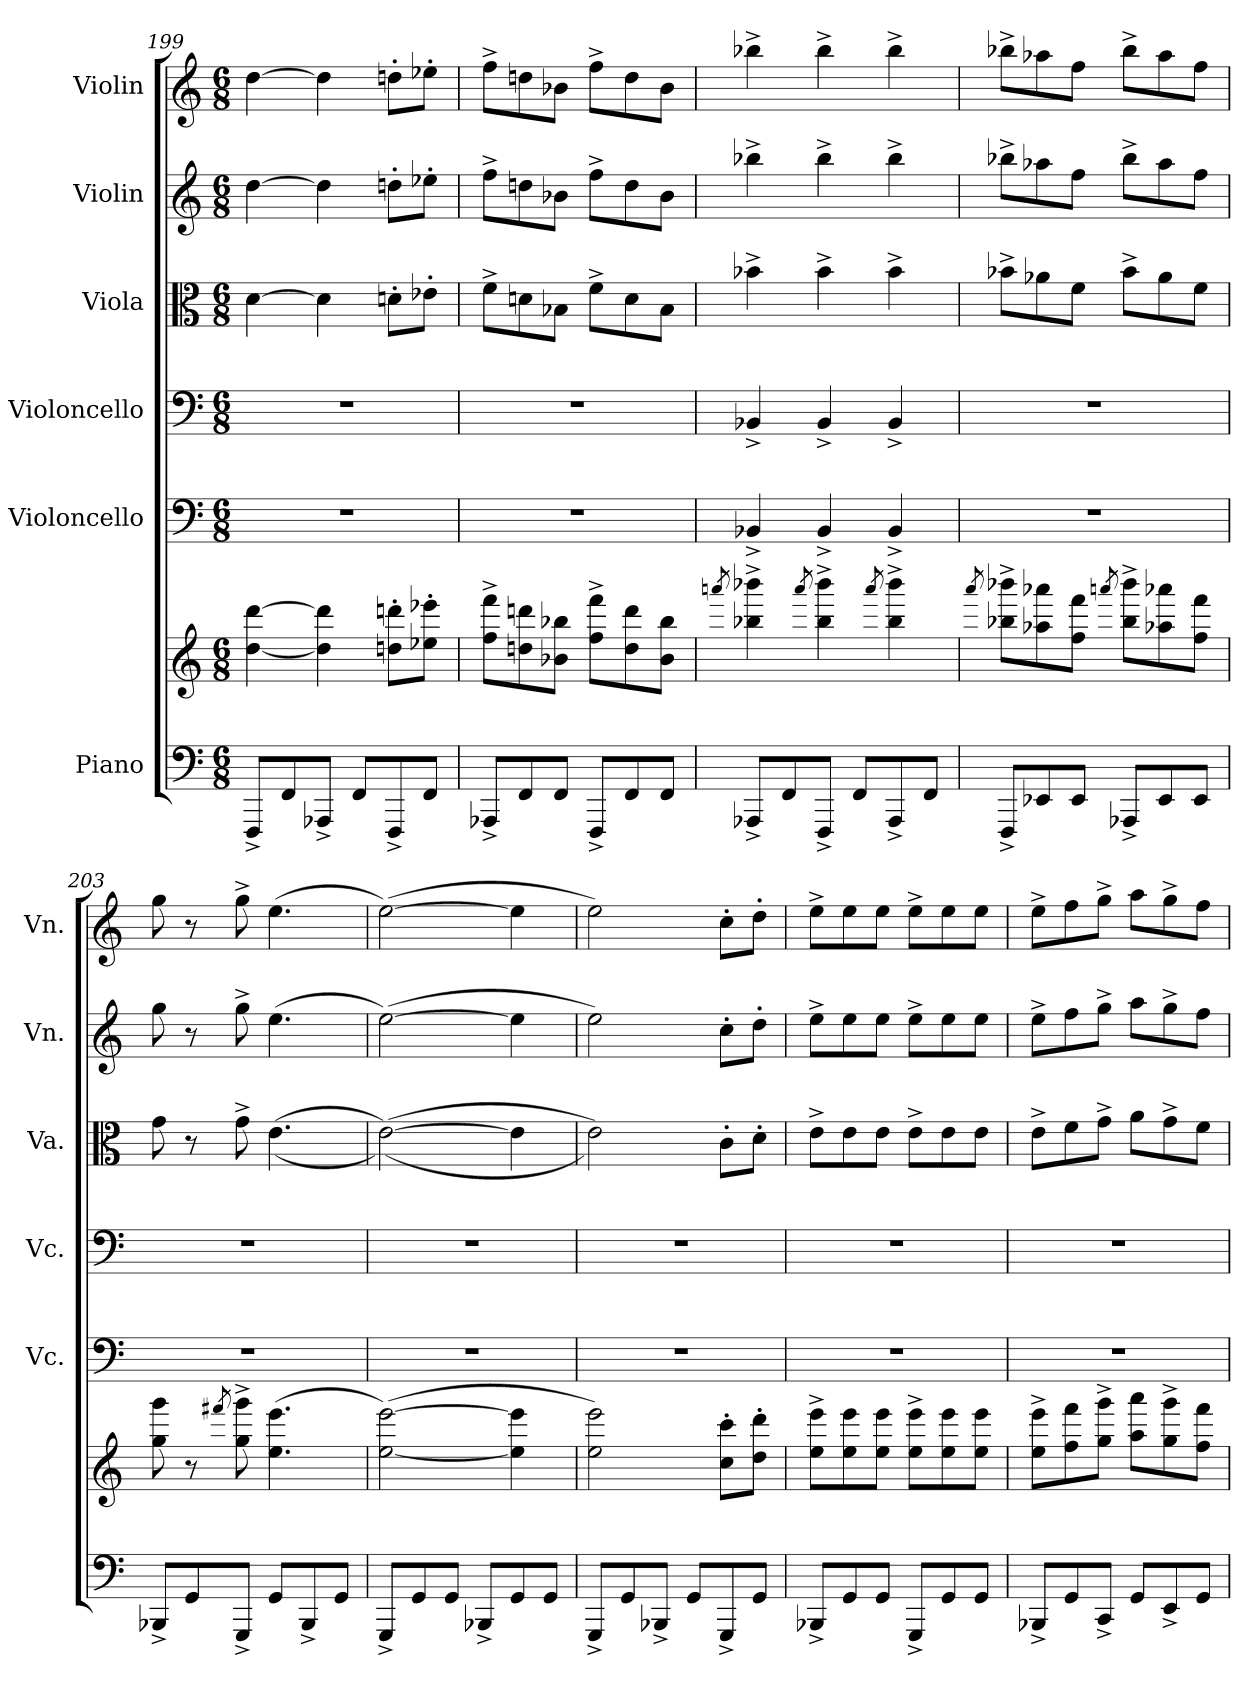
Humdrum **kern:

**kern	**kern	**kern	**kern	**kern	**kern	**kern
*part6	*part6	*part5	*part4	*part3	*part2	*part1
*staff7	*staff6	*staff5	*staff4	*staff3	*staff2	*staff1
*I"Piano	*	*I"Violoncello	*I"Violoncello	*I"Viola	*I"Violin	*I"Violin
*	*	*I'Vc.	*I'Vc.	*I'Va.	*I'Vn.	*I'Vn.
*clefF4	*clefG2	*clefF4	*clefF4	*clefC3	*clefG2	*clefG2
*k[]	*k[]	*k[]	*k[]	*k[]	*k[]	*k[]
*M6/8	*M6/8	*M6/8	*M6/8	*M6/8	*M6/8	*M6/8
=199	=199	=199	=199	=199	=199	=199
8FFF^/L	[4dd\ [4ddd\	2.r	2.r	[4d\	[4dd\	[4dd\
8FF/	.	.	.	.	.	.
8AAA-X^/J	4dd\] 4ddd\]	.	.	4d\]	4dd\]	4dd\]
8FF/L	.	.	.	.	.	.
8FFF^/	8ddn\' 8dddn\'L	.	.	8dn'\L	8ddn'\L	8ddn'\L
8FF/J	8ee-X\' 8eee-X\'J	.	.	8e-X'\J	8ee-X'\J	8ee-X'\J
=200	=200	=200	=200	=200	=200	=200
8AAA-X^/L	8ff\^ 8fff\^L	2.r	2.r	8f^\L	8ff^\L	8ff^\L
8FF/	8ddn\ 8dddn\	.	.	8dn\	8ddn\	8ddn\
8FF/J	8b-X\ 8bb-X\J	.	.	8B-X\J	8b-X\J	8b-X\J
8FFF^/L	8ff\^ 8fff\^L	.	.	8f^\L	8ff^\L	8ff^\L
8FF/	8dd\ 8ddd\	.	.	8d\	8dd\	8dd\
8FF/J	8b-\ 8bb-\J	.	.	8B-\J	8b-\J	8b-\J
=201	=201	=201	=201	=201	=201	=201
.	8qaaan/	.	.	.	.	.
8AAA-X^/L	4bb-X\^ 4bbb-X\^	4BB-X^/	4BB-X^/	4b-X^\	4bb-X^\	4bb-X^\
8FF/	.	.	.	.	.	.
.	8qaaa/	.	.	.	.	.
8FFF^/J	4bb-\^ 4bbb-\^	4BB-^/	4BB-^/	4b-^\	4bb-^\	4bb-^\
8FF/L	.	.	.	.	.	.
.	8qaaa/	.	.	.	.	.
8AAA-^/	4bb-\^ 4bbb-\^	4BB-^/	4BB-^/	4b-^\	4bb-^\	4bb-^\
8FF/J	.	.	.	.	.	.
!!LO:PB:g=z
=202	=202	=202	=202	=202	=202	=202
.	8qaaa/	.	.	.	.	.
8FFF^/L	8bb-X\^ 8bbb-X\^L	2.r	2.r	8b-X^\L	8bb-X^\L	8bb-X^\L
8EE-X/	8aa-X\ 8aaa-X\	.	.	8a-X\	8aa-X\	8aa-X\
8EE-/J	8ff\ 8fff\J	.	.	8f\J	8ff\J	8ff\J
.	8qaaan/	.	.	.	.	.
8AAA-X^/L	8bb-\^ 8bbb-\^L	.	.	8b-^\L	8bb-^\L	8bb-^\L
8EE-/	8aa-X\ 8aaa-X\	.	.	8a-\	8aa-\	8aa-\
8EE-/J	8ff\ 8fff\J	.	.	8f\J	8ff\J	8ff\J
=203	=203	=203	=203	=203	=203	=203
8BBB-X^/L	8gg\ 8ggg\	2.r	2.r	8g\	8gg\	8gg\
8GG/	8r	.	.	8r	8r	8r
.	8qfff#X/	.	.	.	.	.
8GGG^/J	8gg\^ 8ggg\^	.	.	8g^\	8gg^\	8gg^\
8GG/L	(4.ee\ 4.eee\	.	.	((4.e\	(4.ee\	(4.ee\
8BBB-^/	.	.	.	.	.	.
8GG/J	.	.	.	.	.	.
=204	=204	=204	=204	=204	=204	=204
8GGG^/L	([2ee\ [2eee\)	2.r	2.r	(([2e\))	([2ee\)	([2ee\)
8GG/	.	.	.	.	.	.
8GG/J	.	.	.	.	.	.
8BBB-X^/L	.	.	.	.	.	.
8GG/	4ee\] 4eee\]	.	.	4e\]	4ee\]	4ee\]
8GG/J	.	.	.	.	.	.
=205	=205	=205	=205	=205	=205	=205
8GGG^/L	2ee\ 2eee\)	2.r	2.r	2e\))	2ee\)	2ee\)
8GG/	.	.	.	.	.	.
8BBB-X^/J	.	.	.	.	.	.
8GG/L	.	.	.	.	.	.
8GGG^/	8cc\' 8ccc\'L	.	.	8c'\L	8cc'\L	8cc'\L
8GG/J	8dd\' 8ddd\'J	.	.	8d'\J	8dd'\J	8dd'\J
=206	=206	=206	=206	=206	=206	=206
8BBB-X^/L	8ee\^ 8eee\^L	2.r	2.r	8e^\L	8ee^\L	8ee^\L
8GG/	8ee\ 8eee\	.	.	8e\	8ee\	8ee\
8GG/J	8ee\ 8eee\J	.	.	8e\J	8ee\J	8ee\J
8GGG^/L	8ee\^ 8eee\^L	.	.	8e^\L	8ee^\L	8ee^\L
8GG/	8ee\ 8eee\	.	.	8e\	8ee\	8ee\
8GG/J	8ee\ 8eee\J	.	.	8e\J	8ee\J	8ee\J
!!LO:LB:g=z
=207	=207	=207	=207	=207	=207	=207
8BBB-X^/L	8ee\^ 8eee\^L	2.r	2.r	8e^\L	8ee^\L	8ee^\L
8GG/	8ff\ 8fff\	.	.	8f\	8ff\	8ff\
8CC^/J	8gg\^ 8ggg\^J	.	.	8g^\J	8gg^\J	8gg^\J
8GG/L	8aa\ 8aaa\L	.	.	8a\L	8aa\L	8aa\L
8EE^/	8gg\^ 8ggg\^	.	.	8g^\	8gg^\	8gg^\
8GG/J	8ff\ 8fff\J	.	.	8f\J	8ff\J	8ff\J
=	=	=	=	=	=	=
*-	*-	*-	*-	*-	*-	*-
